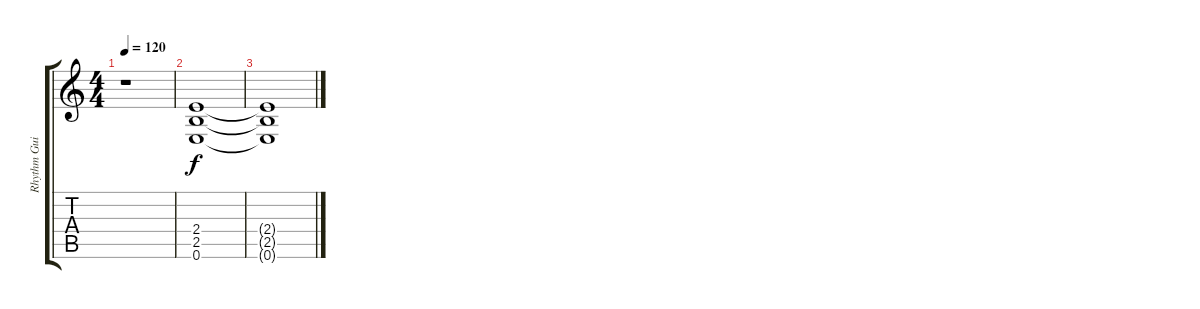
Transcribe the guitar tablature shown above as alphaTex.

\track ("Rhythm Guitar" "Rhythm Gui") {instrument distortionguitar}
\staff {score tabs}
\tuning (E4 B3 G3 D3 A2 E2) {hide}
\ts (4 4)
\tempo 120
\clef g2
\ks c
r.1{dy f} |
(2.4 2.5 0.6).1{volume 12} |
(2.4{t} 2.5{t} 0.6{t}).1
